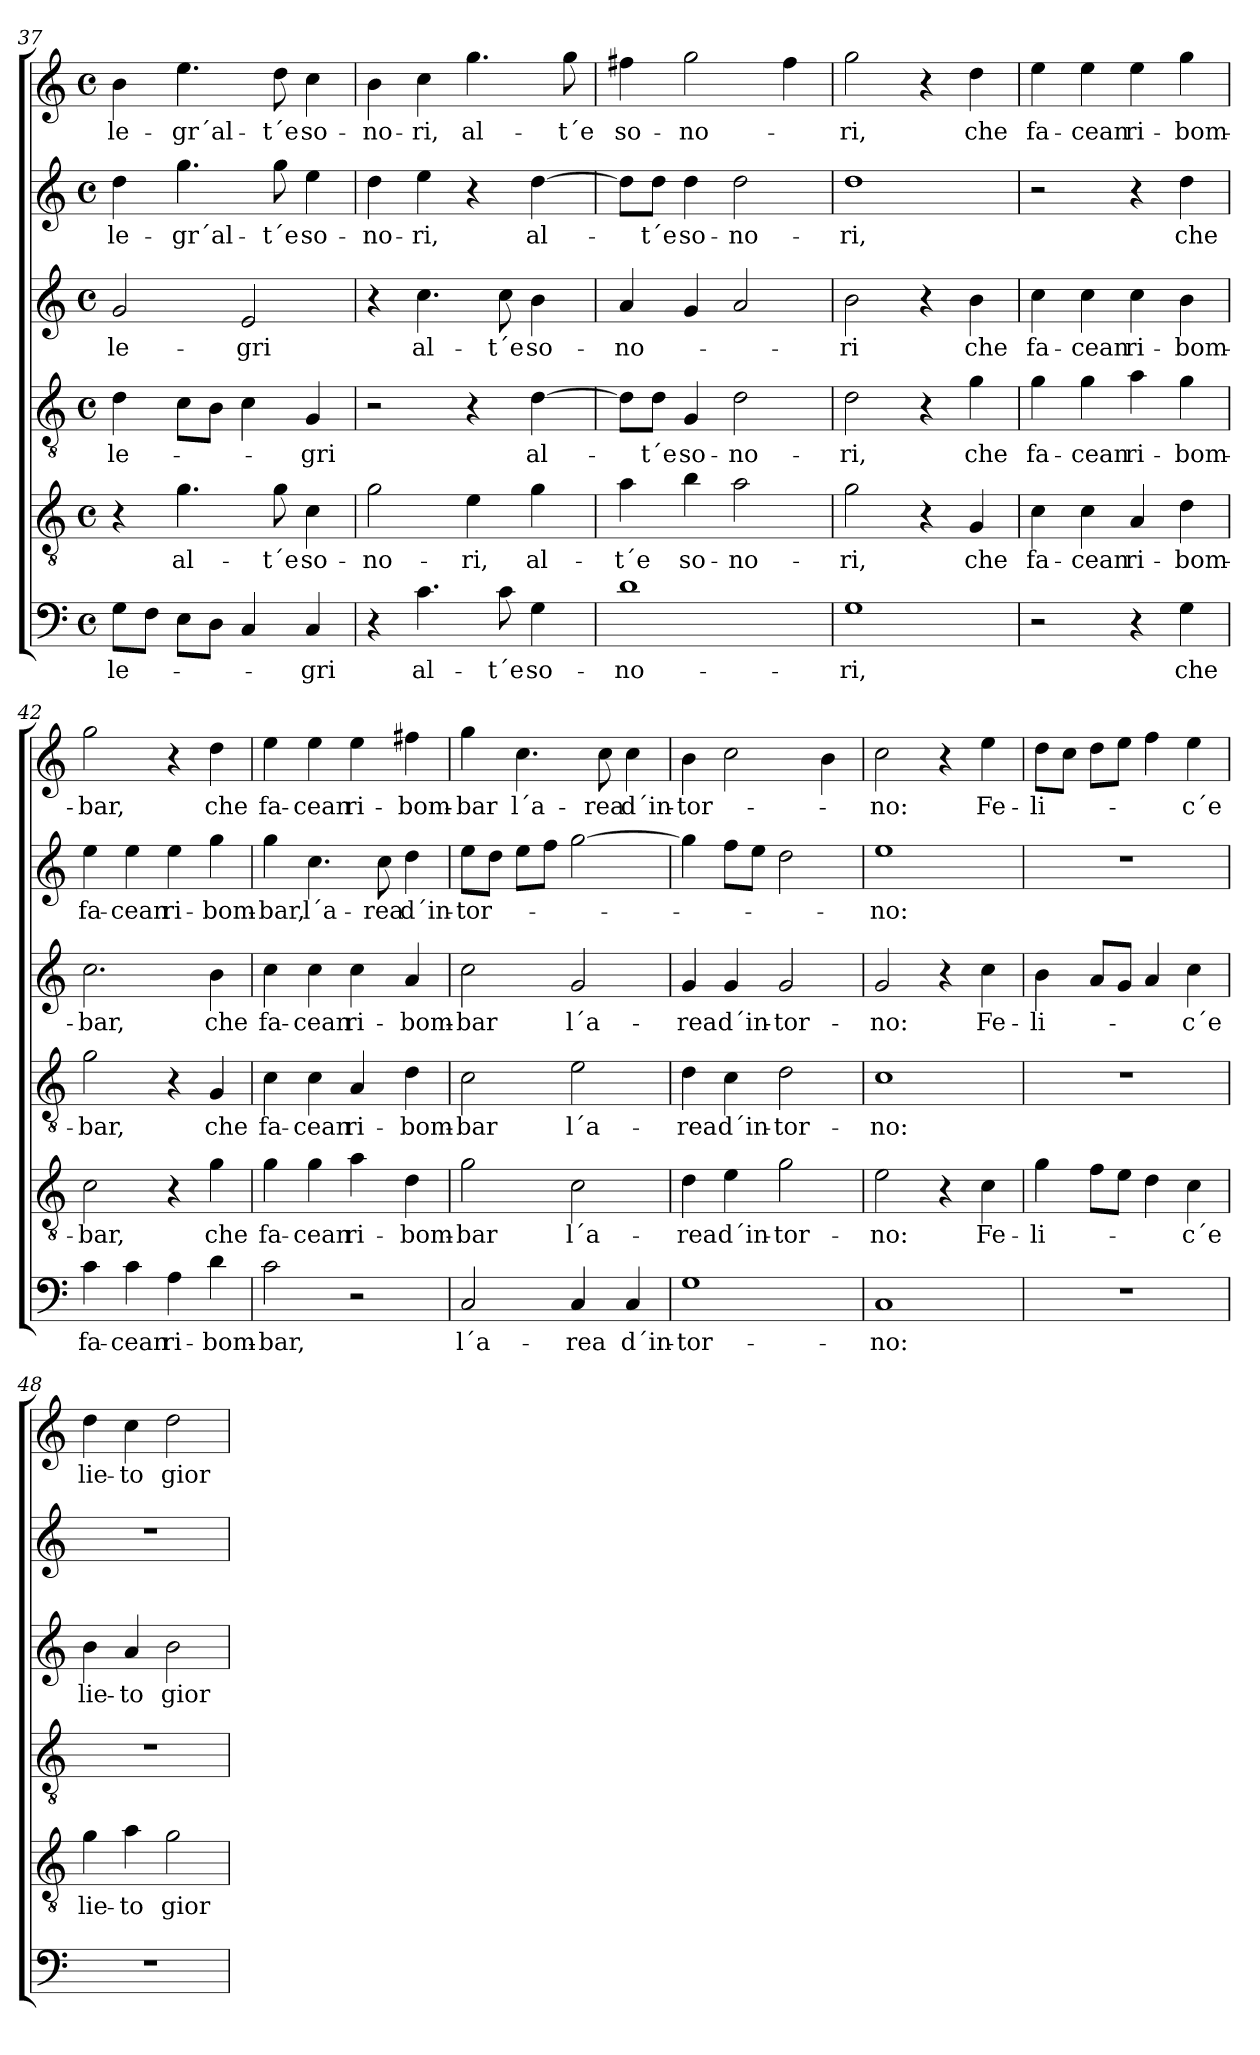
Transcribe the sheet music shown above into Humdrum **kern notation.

**kern	**text	**kern	**text	**kern	**text	**kern	**text	**kern	**text	**kern	**text
*part6	*part6	*part5	*part5	*part4	*part4	*part3	*part3	*part2	*part2	*part1	*part1
*staff6	*staff6	*staff5	*staff5	*staff4	*staff4	*staff3	*staff3	*staff2	*staff2	*staff1	*staff1
*clefF4	*	*clefGv2	*	*clefGv2	*	*clefG2	*	*clefG2	*	*clefG2	*
*k[]	*	*k[]	*	*k[]	*	*k[]	*	*k[]	*	*k[]	*
*C:	*	*C:	*	*C:	*	*C:	*	*C:	*	*C:	*
*M4/4	*	*M4/4	*	*M4/4	*	*M4/4	*	*M4/4	*	*M4/4	*
*met(c)	*	*met(c)	*	*met(c)	*	*met(c)	*	*met(c)	*	*met(c)	*
=37	=37	=37	=37	=37	=37	=37	=37	=37	=37	=37	=37
8G\L	-le-	4r	.	4d\	-le-	2g/	-le-	4dd\	-le-	4b\	-le-
8F\J	.	.	.	.	.	.	.	.	.	.	.
8E\L	.	4.g\	al-	8c\L	.	.	.	4.gg\	-gr´al-	4.ee\	-gr´al-
8D\J	.	.	.	8B\J	.	.	.	.	.	.	.
4C/	.	.	.	4c\	.	2e/	-gri	.	.	.	.
.	.	8g\	-t´e	.	.	.	.	8gg\	-t´e	8dd\	-t´e
4C/	-gri	4c\	so-	4G/	-gri	.	.	4ee\	so-	4cc\	so-
=38	=38	=38	=38	=38	=38	=38	=38	=38	=38	=38	=38
4r	.	2g\	-no-	2r	.	4r	.	4dd\	-no-	4b\	-no-
4.c\	al-	.	.	.	.	4.cc\	al-	4ee\	-ri,	4cc\	-ri,
.	.	4e\	-ri,	4r	.	.	.	4r	.	4.gg\	al-
8c\	-t´e	.	.	.	.	8cc\	-t´e	.	.	.	.
4G\	so-	4g\	al-	[4d\	al-	4b\	so-	[4dd\	al-	.	.
.	.	.	.	.	.	.	.	.	.	8gg\	-t´e
=39	=39	=39	=39	=39	=39	=39	=39	=39	=39	=39	=39
1d	-no-	4a\	-t´e	8d\L]	.	4a/	-no-	8dd\L]	.	4ff#X\	so-
.	.	.	.	8d\J	-t´e	.	.	8dd\J	-t´e	.	.
.	.	4b\	so-	4G/	so-	4g/	.	4dd\	so-	2gg\	-no-
.	.	2a\	-no-	2d\	-no-	2a/	.	2dd\	-no-	.	.
.	.	.	.	.	.	.	.	.	.	4ff#\	.
=40	=40	=40	=40	=40	=40	=40	=40	=40	=40	=40	=40
1G	-ri,	2g\	-ri,	2d\	-ri,	2b\	-ri	1dd	-ri,	2gg\	-ri,
.	.	4r	.	4r	.	4r	.	.	.	4r	.
.	.	4G/	che	4g\	che	4b\	che	.	.	4dd\	che
!!LO:PB:g=z
=41	=41	=41	=41	=41	=41	=41	=41	=41	=41	=41	=41
2r	.	4c\	fa-	4g\	fa-	4cc\	fa-	2r	.	4ee\	fa-
.	.	4c\	-cean	4g\	-cean	4cc\	-cean	.	.	4ee\	-cean
4r	.	4A/	ri-	4a\	ri-	4cc\	ri-	4r	.	4ee\	ri-
4G\	che	4d\	-bom-	4g\	-bom-	4b\	-bom-	4dd\	che	4gg\	-bom-
=42	=42	=42	=42	=42	=42	=42	=42	=42	=42	=42	=42
4c\	fa-	2c\	-bar,	2g\	-bar,	2.cc\	-bar,	4ee\	fa-	2gg\	-bar,
4c\	-cean	.	.	.	.	.	.	4ee\	-cean	.	.
4A\	ri-	4r	.	4r	.	.	.	4ee\	ri-	4r	.
4d\	-bom-	4g\	che	4G/	che	4b\	che	4gg\	-bom-	4dd\	che
=43	=43	=43	=43	=43	=43	=43	=43	=43	=43	=43	=43
2c\	-bar,	4g\	fa-	4c\	fa-	4cc\	fa-	4gg\	-bar,	4ee\	fa-
.	.	4g\	-cean	4c\	-cean	4cc\	-cean	4.cc\	l´a-	4ee\	-cean
2r	.	4a\	ri-	4A/	ri-	4cc\	ri-	.	.	4ee\	ri-
.	.	.	.	.	.	.	.	8cc\	-rea	.	.
.	.	4d\	-bom-	4d\	-bom-	4a/	-bom-	4dd\	d´in-	4ff#X\	-bom-
=44	=44	=44	=44	=44	=44	=44	=44	=44	=44	=44	=44
2C/	l´a-	2g\	-bar	2c\	-bar	2cc\	-bar	8ee\L	-tor-	4gg\	-bar
.	.	.	.	.	.	.	.	8dd\J	.	.	.
.	.	.	.	.	.	.	.	8ee\L	.	4.cc\	l´a-
.	.	.	.	.	.	.	.	8ff\J	.	.	.
4C/	-rea	2c\	l´a-	2e\	l´a-	2g/	l´a-	[2gg\	.	.	.
.	.	.	.	.	.	.	.	.	.	8cc\	-rea
4C/	d´in-	.	.	.	.	.	.	.	.	4cc\	d´in-
=45	=45	=45	=45	=45	=45	=45	=45	=45	=45	=45	=45
1G	-tor-	4d\	-rea	4d\	-rea	4g/	-rea	4gg\]	.	4b\	-tor-
.	.	4e\	d´in-	4c\	d´in-	4g/	d´in-	8ff\L	.	2cc\	.
.	.	.	.	.	.	.	.	8ee\J	.	.	.
.	.	2g\	-tor-	2d\	-tor-	2g/	-tor-	2dd\	.	.	.
.	.	.	.	.	.	.	.	.	.	4b\	.
=46	=46	=46	=46	=46	=46	=46	=46	=46	=46	=46	=46
1C	-no:	2e\	-no:	1c	-no:	2g/	-no:	1ee	-no:	2cc\	-no:
.	.	4r	.	.	.	4r	.	.	.	4r	.
.	.	4c\	Fe-	.	.	4cc\	Fe-	.	.	4ee\	Fe-
!!LO:LB:g=z
=47	=47	=47	=47	=47	=47	=47	=47	=47	=47	=47	=47
1r	.	4g\	-li-	1r	.	4b\	-li-	1r	.	8dd\L	-li-
.	.	.	.	.	.	.	.	.	.	8cc\J	.
.	.	8f\L	.	.	.	8a/L	.	.	.	8dd\L	.
.	.	8e\J	.	.	.	8g/J	.	.	.	8ee\J	.
.	.	4d\	.	.	.	4a/	.	.	.	4ff\	.
.	.	4c\	-c´e	.	.	4cc\	-c´e	.	.	4ee\	-c´e
=48	=48	=48	=48	=48	=48	=48	=48	=48	=48	=48	=48
1r	.	4g\	lie-	1r	.	4b\	lie-	1r	.	4dd\	lie-
.	.	4a\	-to	.	.	4a/	-to	.	.	4cc\	-to
.	.	2g\	gior-	.	.	2b\	gior-	.	.	2dd\	gior-
=	=	=	=	=	=	=	=	=	=	=	=
*-	*-	*-	*-	*-	*-	*-	*-	*-	*-	*-	*-
